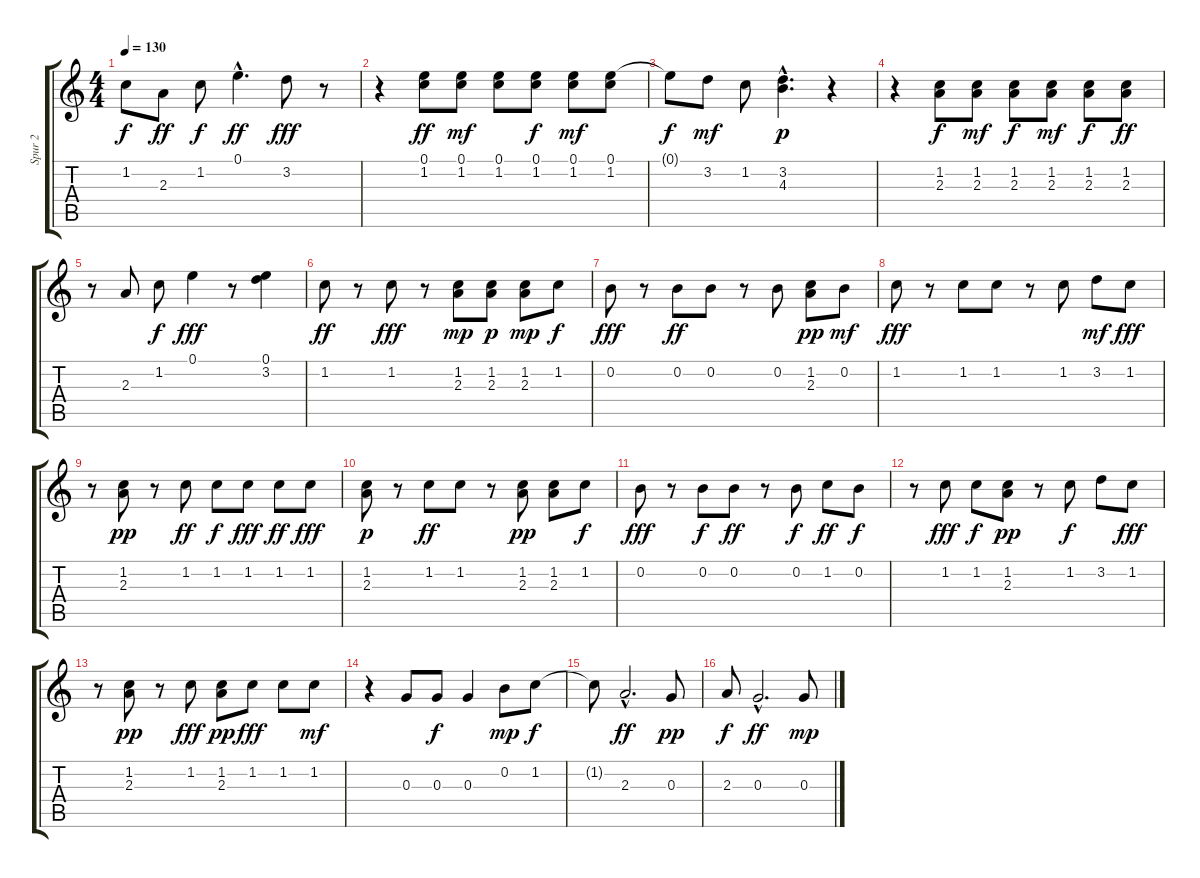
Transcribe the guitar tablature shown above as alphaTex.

\track ("Spur 2" "Spur 2") {instrument acousticguitarsteel}
\staff {score tabs}
\tuning (E4 B3 G3 D3 A2 E2) {hide}
\ts (4 4)
\tempo 130
\clef g2
\ks c
1.2{t}.8{dy f} 2.3.8{dy ff} 1.2.8{dy f} 0.1{hac}.4{d dy ff} 3.2.8{dy fff} r.8 |
r.4 (0.1 1.2).8{dy ff} (0.1 1.2).8{dy mf} (0.1 1.2).8 (0.1 1.2).8{dy f} (0.1 1.2).8{dy mf} (0.1 1.2).8 |
0.1{t}.8{dy f} 3.2.8{dy mf} 1.2.8 (3.2{hac} 4.3).4{d dy p} r.4 |
r.4 (1.2 2.3).8{dy f} (1.2 2.3).8{dy mf} (1.2 2.3).8{dy f} (1.2 2.3).8{dy mf} (1.2 2.3).8{dy f} (1.2 2.3).8{dy ff} |
r.8 2.3.8 1.2.8{dy f} 0.1.4{dy fff} r.8 (0.1 3.2).4 |
1.2.8{dy ff} r.8 1.2.8{dy fff} r.8 (1.2 2.3).8{dy mp} (1.2 2.3).8{dy p} (1.2 2.3).8{dy mp} 1.2.8{dy f} |
0.2.8{dy fff} r.8 0.2.8{dy ff} 0.2.8 r.8 0.2.8 (1.2 2.3).8{dy pp} 0.2.8{dy mf} |
1.2.8{dy fff} r.8 1.2.8 1.2.8 r.8 1.2.8 3.2.8{dy mf} 1.2.8{dy fff} |
r.8 (1.2 2.3).8{dy pp} r.8 1.2.8{dy ff} 1.2.8{dy f} 1.2.8{dy fff} 1.2.8{dy ff} 1.2.8{dy fff} |
(1.2 2.3).8{dy p} r.8 1.2.8{dy ff} 1.2.8 r.8 (1.2 2.3).8{dy pp} (1.2 2.3).8 1.2.8{dy f} |
0.2.8{dy fff} r.8 0.2.8{dy f} 0.2.8{dy ff} r.8 0.2.8{dy f} 1.2.8{dy ff} 0.2.8{dy f} |
r.8 1.2.8{dy fff} 1.2.8{dy f} (1.2 2.3).8{dy pp} r.8 1.2.8{dy f} 3.2.8 1.2.8{dy fff} |
r.8 (1.2 2.3).8{dy pp} r.8 1.2.8{dy fff} (1.2 2.3).8{dy pp} 1.2.8{dy fff} 1.2.8 1.2.8{dy mf} |
r.4 0.3.8 0.3.8{dy f} 0.3.4 0.2.8{dy mp} 1.2.8{dy f} |
1.2{t}.8 2.3{hac}.2{d dy ff} 0.3.8{dy pp} |
2.3.8{dy f} 0.3{hac}.2{d dy ff} 0.3.8{dy mp}
